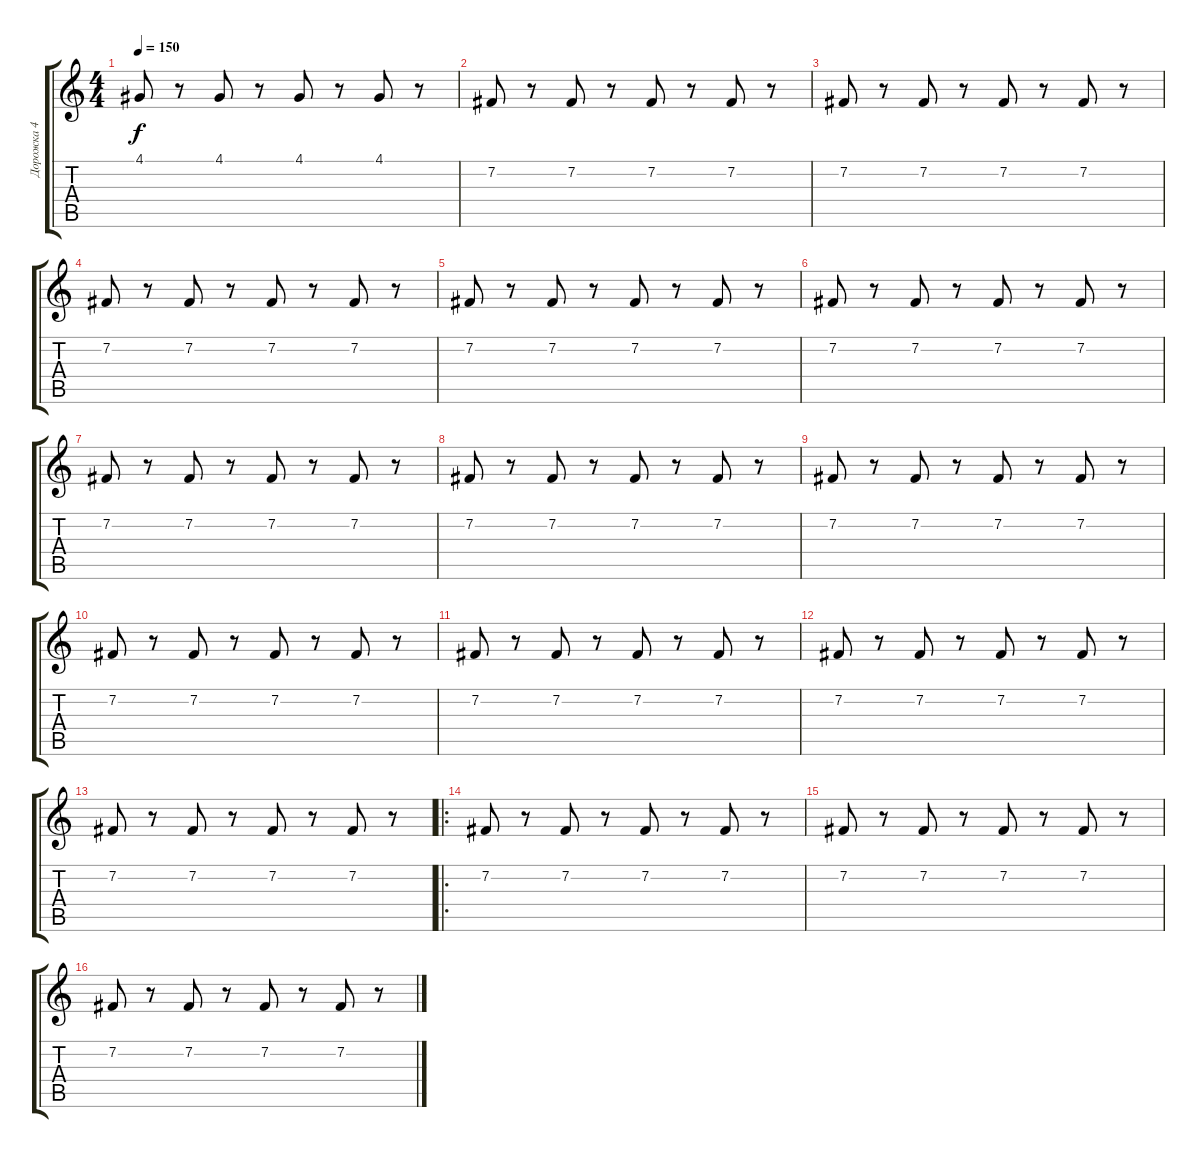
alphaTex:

\track ("Дорожка 4" "Дорожка 4") {instrument stringensemble1}
\staff {score tabs}
\tuning (E4 B3 G3 D3 A2 E2) {hide}
\ts (4 4)
\tempo 150
\clef g2
\ks c
4.1.8{dy f} r.8 4.1.8 r.8 4.1.8 r.8 4.1.8 r.8 |
7.2.8 r.8 7.2.8 r.8 7.2.8 r.8 7.2.8 r.8 |
7.2.8 r.8 7.2.8 r.8 7.2.8 r.8 7.2.8 r.8 |
7.2.8 r.8 7.2.8 r.8 7.2.8 r.8 7.2.8 r.8 |
7.2.8 r.8 7.2.8 r.8 7.2.8 r.8 7.2.8 r.8 |
7.2.8 r.8 7.2.8 r.8 7.2.8 r.8 7.2.8 r.8 |
7.2.8 r.8 7.2.8 r.8 7.2.8 r.8 7.2.8 r.8 |
7.2.8 r.8 7.2.8 r.8 7.2.8 r.8 7.2.8 r.8 |
7.2.8 r.8 7.2.8 r.8 7.2.8 r.8 7.2.8 r.8 |
7.2.8 r.8 7.2.8 r.8 7.2.8 r.8 7.2.8 r.8 |
7.2.8 r.8 7.2.8 r.8 7.2.8 r.8 7.2.8 r.8 |
7.2.8 r.8 7.2.8 r.8 7.2.8 r.8 7.2.8 r.8 |
7.2.8 r.8 7.2.8 r.8 7.2.8 r.8 7.2.8 r.8 |
\ro
7.2.8 r.8 7.2.8 r.8 7.2.8 r.8 7.2.8 r.8 |
7.2.8 r.8 7.2.8 r.8 7.2.8 r.8 7.2.8 r.8 |
7.2.8 r.8 7.2.8 r.8 7.2.8 r.8 7.2.8 r.8
